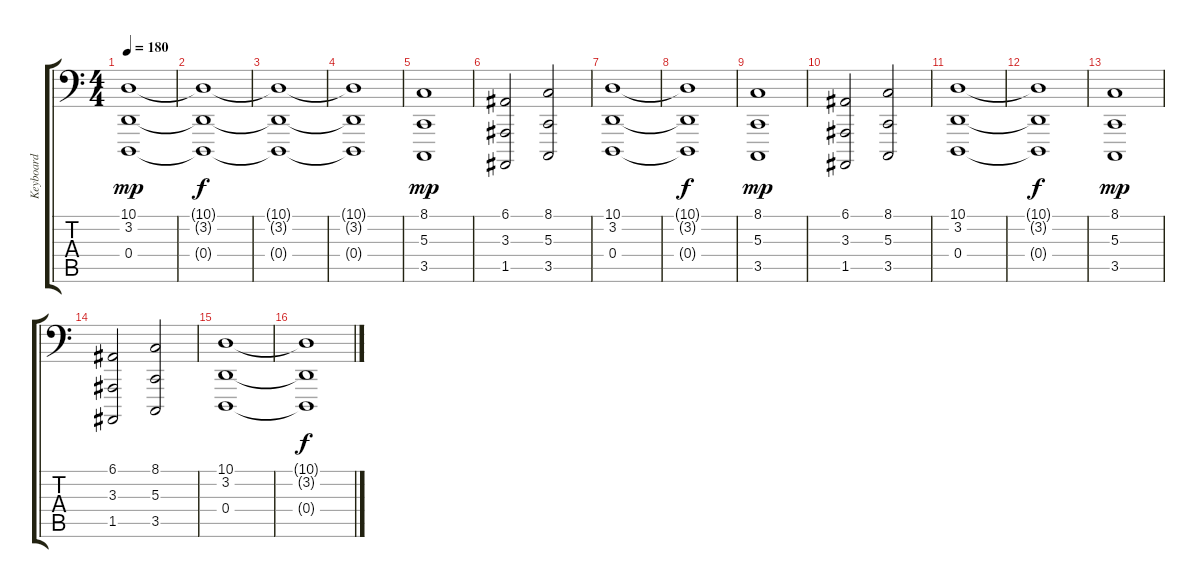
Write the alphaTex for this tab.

\track ("Keyboard" "Keyboard") {instrument stringensemble1}
\staff {score tabs}
\tuning (E2 B1 G1 D1 A0 D0) {hide}
\ts (4 4)
\tempo 180
\tempo 80
\tempo 180
\clef f4
\ks c
(10.1 3.2 0.4).1{dy mp instrument stringensemble1} |
(10.1{t} 3.2{t} 0.4{t}).1{dy f} |
(10.1{t} 3.2{t} 0.4{t}).1 |
(10.1{t} 3.2{t} 0.4{t}).1 |
(8.1 5.3 3.5).1{dy mp} |
(6.1 3.3 1.5).2 (8.1 5.3 3.5).2 |
(10.1 3.2 0.4).1 |
(10.1{t} 3.2{t} 0.4{t}).1{dy f} |
(8.1 5.3 3.5).1{dy mp} |
(6.1 3.3 1.5).2 (8.1 5.3 3.5).2 |
(10.1 3.2 0.4).1 |
(10.1{t} 3.2{t} 0.4{t}).1{dy f} |
(8.1 5.3 3.5).1{dy mp} |
(6.1 3.3 1.5).2 (8.1 5.3 3.5).2 |
(10.1 3.2 0.4).1 |
(10.1{t} 3.2{t} 0.4{t}).1{dy f}
